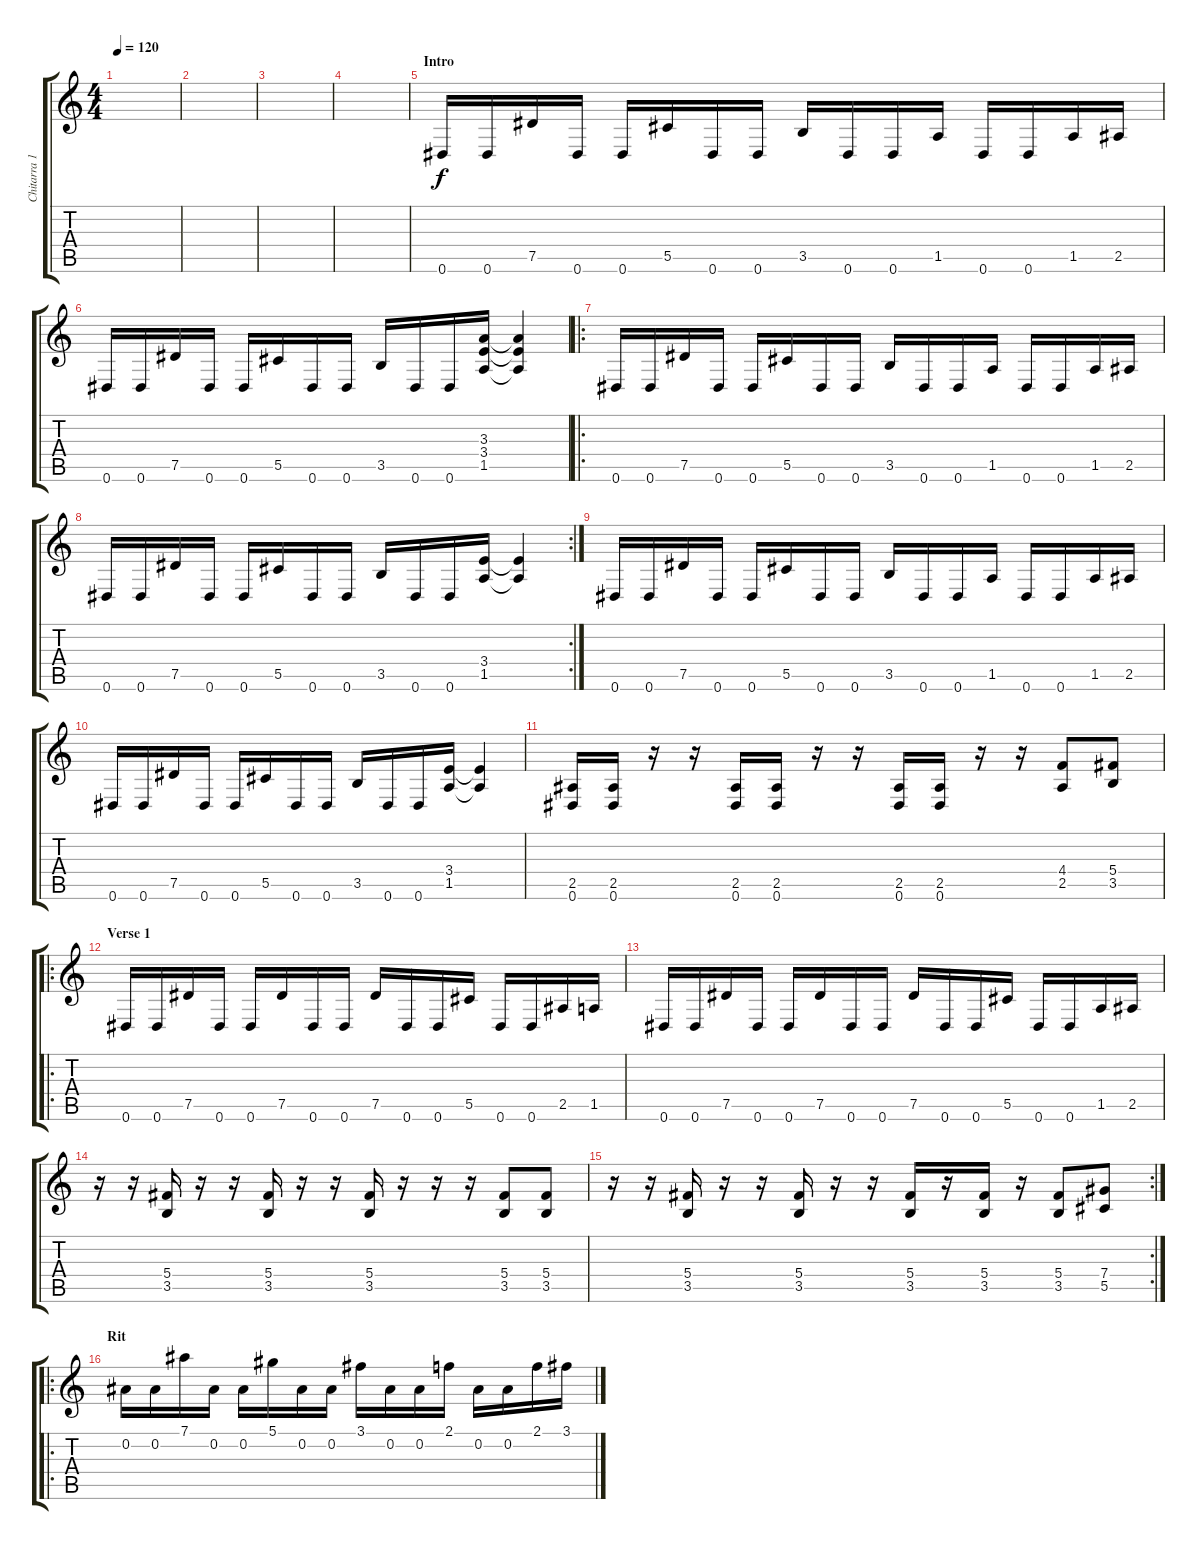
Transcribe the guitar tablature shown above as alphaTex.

\track ("Chitarra 1 Oct" "Chitarra 1") {instrument distortionguitar}
\staff {score tabs}
\tuning (Eb4 Bb3 Gb3 Db3 Ab2 Eb2) {hide}
\ts (4 4)
\tempo 120
\clef g2
\ks c
|
|
|
|
\section ("" "Intro")
0.6.16 0.6.16 7.5.16 0.6.16 0.6.16 5.5.16 0.6.16 0.6.16 3.5.16 0.6.16 0.6.16 1.5.16 0.6.16 0.6.16 1.5.16 2.5.16 |
0.6.16 0.6.16 7.5.16 0.6.16 0.6.16 5.5.16 0.6.16 0.6.16 3.5.16 0.6.16 0.6.16 (3.3 3.4 1.5).16 (3.3{t} 3.4{t} 1.5{t}).4 |
\ro
0.6.16 0.6.16 7.5.16 0.6.16 0.6.16 5.5.16 0.6.16 0.6.16 3.5.16 0.6.16 0.6.16 1.5.16 0.6.16 0.6.16 1.5.16 2.5.16 |
\rc 2
0.6.16 0.6.16 7.5.16 0.6.16 0.6.16 5.5.16 0.6.16 0.6.16 3.5.16 0.6.16 0.6.16 (3.4 1.5).16 (3.4{t} 1.5{t}).4 |
0.6.16 0.6.16 7.5.16 0.6.16 0.6.16 5.5.16 0.6.16 0.6.16 3.5.16 0.6.16 0.6.16 1.5.16 0.6.16 0.6.16 1.5.16 2.5.16 |
0.6.16 0.6.16 7.5.16 0.6.16 0.6.16 5.5.16 0.6.16 0.6.16 3.5.16 0.6.16 0.6.16 (3.4 1.5).16 (3.4{t} 1.5{t}).4 |
(2.5 0.6).16 (2.5 0.6).16 r.16 r.16 (2.5 0.6).16 (2.5 0.6).16 r.16 r.16 (2.5 0.6).16 (2.5 0.6).16 r.16 r.16 (4.4 2.5).8 (5.4 3.5).8 |
\ro
\section ("" "Verse 1")
0.6.16 0.6.16 7.5.16 0.6.16 0.6.16 7.5.16 0.6.16 0.6.16 7.5.16 0.6.16 0.6.16 5.5.16 0.6.16 0.6.16 2.5.16 1.5.16 |
0.6.16 0.6.16 7.5.16 0.6.16 0.6.16 7.5.16 0.6.16 0.6.16 7.5.16 0.6.16 0.6.16 5.5.16 0.6.16 0.6.16 1.5.16 2.5.16 |
r.16 r.16 (5.4 3.5).16 r.16 r.16 (5.4 3.5).16 r.16 r.16 (5.4 3.5).16 r.16 r.16 r.16 (5.4 3.5).8 (5.4 3.5).8 |
\rc 2
r.16 r.16 (5.4 3.5).16 r.16 r.16 (5.4 3.5).16 r.16 r.16 (5.4 3.5).16 r.16 (5.4 3.5).16 r.16 (5.4 3.5).8 (7.4 5.5).8 |
\ro
\section ("" "Rit")
0.2.16 0.2.16 7.1.16 0.2.16 0.2.16 5.1.16 0.2.16 0.2.16 3.1.16 0.2.16 0.2.16 2.1.16 0.2.16 0.2.16 2.1.16 3.1.16
